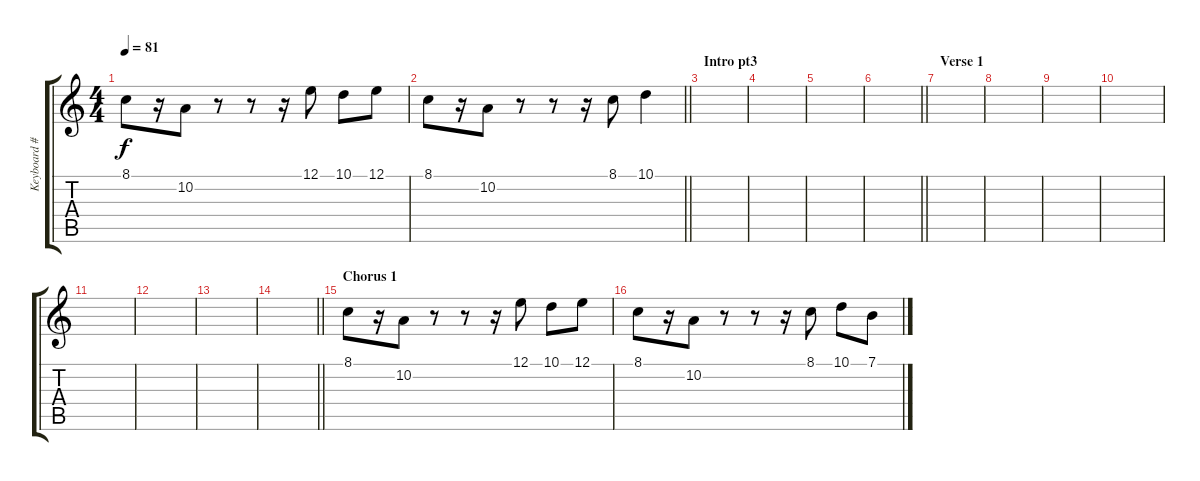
\track ("Keyboard #2" "Keyboard #") {instrument lead1square}
\staff {score tabs}
\tuning (E4 B3 G3 D3 A2 E2) {hide}
\ts (4 4)
\tempo 81
\clef g2
\ks c
8.1.8{dy f} r.16 10.2.8 r.8 r.8 r.16 12.1.8 10.1.8 12.1.8 |
\barLineRight lightlight
8.1.8 r.16 10.2.8 r.8 r.8 r.16 8.1.8 10.1.4 |
\section ("" "Intro pt3")
|
|
|
\barLineRight lightlight
|
\section ("" "Verse 1")
|
|
|
|
|
|
|
\barLineRight lightlight
|
\section ("" "Chorus 1")
8.1.8{volume 13} r.16 10.2.8 r.8 r.8 r.16 12.1.8 10.1.8 12.1.8 |
8.1.8 r.16 10.2.8 r.8 r.8 r.16 8.1.8 10.1.8 7.1.8
